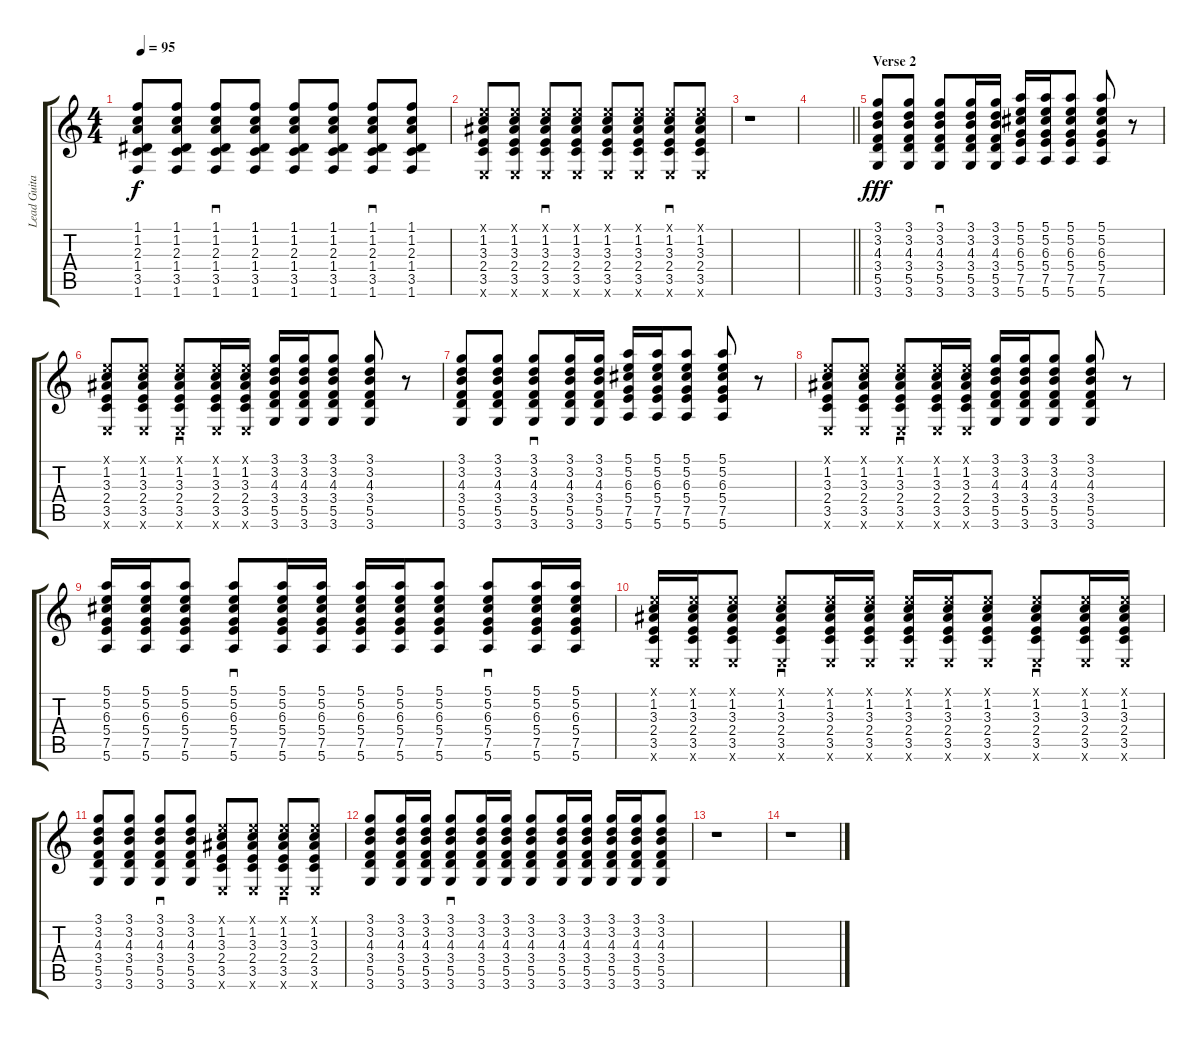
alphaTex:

\track ("Lead Guitar (John Lennon)" "Lead Guita") {instrument overdrivenguitar}
\staff {score tabs}
\tuning (E4 B3 G3 D3 A2 E2) {hide}
\ts (4 4)
\tempo 95
\clef g2
\ks c
(1.1 1.2 2.3 1.4 3.5 1.6).8{dy f} (1.1 1.2 2.3 1.4 3.5 1.6).8 (1.1 1.2 2.3 1.4 3.5 1.6).8{sd} (1.1 1.2 2.3 1.4 3.5 1.6).8 (1.1 1.2 2.3 1.4 3.5 1.6).8 (1.1 1.2 2.3 1.4 3.5 1.6).8 (1.1 1.2 2.3 1.4 3.5 1.6).8{sd} (1.1 1.2 2.3 1.4 3.5 1.6).8 |
(0.1{x} 1.2 3.3 2.4 3.5 0.6{x}).8 (0.1{x} 1.2 3.3 2.4 3.5 0.6{x}).8 (0.1{x} 1.2 3.3 2.4 3.5 0.6{x}).8{sd} (0.1{x} 1.2 3.3 2.4 3.5 0.6{x}).8 (0.1{x} 1.2 3.3 2.4 3.5 0.6{x}).8 (0.1{x} 1.2 3.3 2.4 3.5 0.6{x}).8 (0.1{x} 1.2 3.3 2.4 3.5 0.6{x}).8{sd} (0.1{x} 1.2 3.3 2.4 3.5 0.6{x}).8 |
r.1 |
\barLineRight lightlight
|
\section ("" "Verse 2")
(3.1 3.2 4.3 3.4 5.5 3.6).8{dy fff} (3.1 3.2 4.3 3.4 5.5 3.6).8 (3.1 3.2 4.3 3.4 5.5 3.6).8{sd} (3.1 3.2 4.3 3.4 5.5 3.6).16 (3.1 3.2 4.3 3.4 5.5 3.6).16 (5.1 5.2 6.3 5.4 7.5 5.6).16 (5.1 5.2 6.3 5.4 7.5 5.6).16 (5.1 5.2 6.3 5.4 7.5 5.6).8 (5.1 5.2 6.3 5.4 7.5 5.6).8 r.8 |
(0.1{x} 1.2 3.3 2.4 3.5 0.6{x}).8 (0.1{x} 1.2 3.3 2.4 3.5 0.6{x}).8 (0.1{x} 1.2 3.3 2.4 3.5 0.6{x}).8{sd} (0.1{x} 1.2 3.3 2.4 3.5 0.6{x}).16 (0.1{x} 1.2 3.3 2.4 3.5 0.6{x}).16 (3.1 3.2 4.3 3.4 5.5 3.6).16 (3.1 3.2 4.3 3.4 5.5 3.6).16 (3.1 3.2 4.3 3.4 5.5 3.6).8 (3.1 3.2 4.3 3.4 5.5 3.6).8 r.8 |
(3.1 3.2 4.3 3.4 5.5 3.6).8 (3.1 3.2 4.3 3.4 5.5 3.6).8 (3.1 3.2 4.3 3.4 5.5 3.6).8{sd} (3.1 3.2 4.3 3.4 5.5 3.6).16 (3.1 3.2 4.3 3.4 5.5 3.6).16 (5.1 5.2 6.3 5.4 7.5 5.6).16 (5.1 5.2 6.3 5.4 7.5 5.6).16 (5.1 5.2 6.3 5.4 7.5 5.6).8 (5.1 5.2 6.3 5.4 7.5 5.6).8 r.8 |
(0.1{x} 1.2 3.3 2.4 3.5 0.6{x}).8 (0.1{x} 1.2 3.3 2.4 3.5 0.6{x}).8 (0.1{x} 1.2 3.3 2.4 3.5 0.6{x}).8{sd} (0.1{x} 1.2 3.3 2.4 3.5 0.6{x}).16 (0.1{x} 1.2 3.3 2.4 3.5 0.6{x}).16 (3.1 3.2 4.3 3.4 5.5 3.6).16 (3.1 3.2 4.3 3.4 5.5 3.6).16 (3.1 3.2 4.3 3.4 5.5 3.6).8 (3.1 3.2 4.3 3.4 5.5 3.6).8 r.8 |
(5.1 5.2 6.3 5.4 7.5 5.6).16 (5.1 5.2 6.3 5.4 7.5 5.6).16 (5.1 5.2 6.3 5.4 7.5 5.6).8 (5.1 5.2 6.3 5.4 7.5 5.6).8{sd} (5.1 5.2 6.3 5.4 7.5 5.6).16 (5.1 5.2 6.3 5.4 7.5 5.6).16 (5.1 5.2 6.3 5.4 7.5 5.6).16 (5.1 5.2 6.3 5.4 7.5 5.6).16 (5.1 5.2 6.3 5.4 7.5 5.6).8 (5.1 5.2 6.3 5.4 7.5 5.6).8{sd} (5.1 5.2 6.3 5.4 7.5 5.6).16 (5.1 5.2 6.3 5.4 7.5 5.6).16 |
(0.1{x} 1.2 3.3 2.4 3.5 0.6{x}).16 (0.1{x} 1.2 3.3 2.4 3.5 0.6{x}).16 (0.1{x} 1.2 3.3 2.4 3.5 0.6{x}).8 (0.1{x} 1.2 3.3 2.4 3.5 0.6{x}).8{sd} (0.1{x} 1.2 3.3 2.4 3.5 0.6{x}).16 (0.1{x} 1.2 3.3 2.4 3.5 0.6{x}).16 (0.1{x} 1.2 3.3 2.4 3.5 0.6{x}).16 (0.1{x} 1.2 3.3 2.4 3.5 0.6{x}).16 (0.1{x} 1.2 3.3 2.4 3.5 0.6{x}).8 (0.1{x} 1.2 3.3 2.4 3.5 0.6{x}).8{sd} (0.1{x} 1.2 3.3 2.4 3.5 0.6{x}).16 (0.1{x} 1.2 3.3 2.4 3.5 0.6{x}).16 |
(3.1 3.2 4.3 3.4 5.5 3.6).8 (3.1 3.2 4.3 3.4 5.5 3.6).8 (3.1 3.2 4.3 3.4 5.5 3.6).8{sd} (3.1 3.2 4.3 3.4 5.5 3.6).8 (0.1{x} 1.2 3.3 2.4 3.5 0.6{x}).8 (0.1{x} 1.2 3.3 2.4 3.5 0.6{x}).8 (0.1{x} 1.2 3.3 2.4 3.5 0.6{x}).8{sd} (0.1{x} 1.2 3.3 2.4 3.5 0.6{x}).8 |
(3.1 3.2 4.3 3.4 5.5 3.6).8 (3.1 3.2 4.3 3.4 5.5 3.6).16 (3.1 3.2 4.3 3.4 5.5 3.6).16 (3.1 3.2 4.3 3.4 5.5 3.6).8{sd} (3.1 3.2 4.3 3.4 5.5 3.6).16 (3.1 3.2 4.3 3.4 5.5 3.6).16 (3.1 3.2 4.3 3.4 5.5 3.6).8 (3.1 3.2 4.3 3.4 5.5 3.6).16 (3.1 3.2 4.3 3.4 5.5 3.6).16 (3.1 3.2 4.3 3.4 5.5 3.6).16 (3.1 3.2 4.3 3.4 5.5 3.6).16 (3.1 3.2 4.3 3.4 5.5 3.6).8 |
r.1 |
r.1
